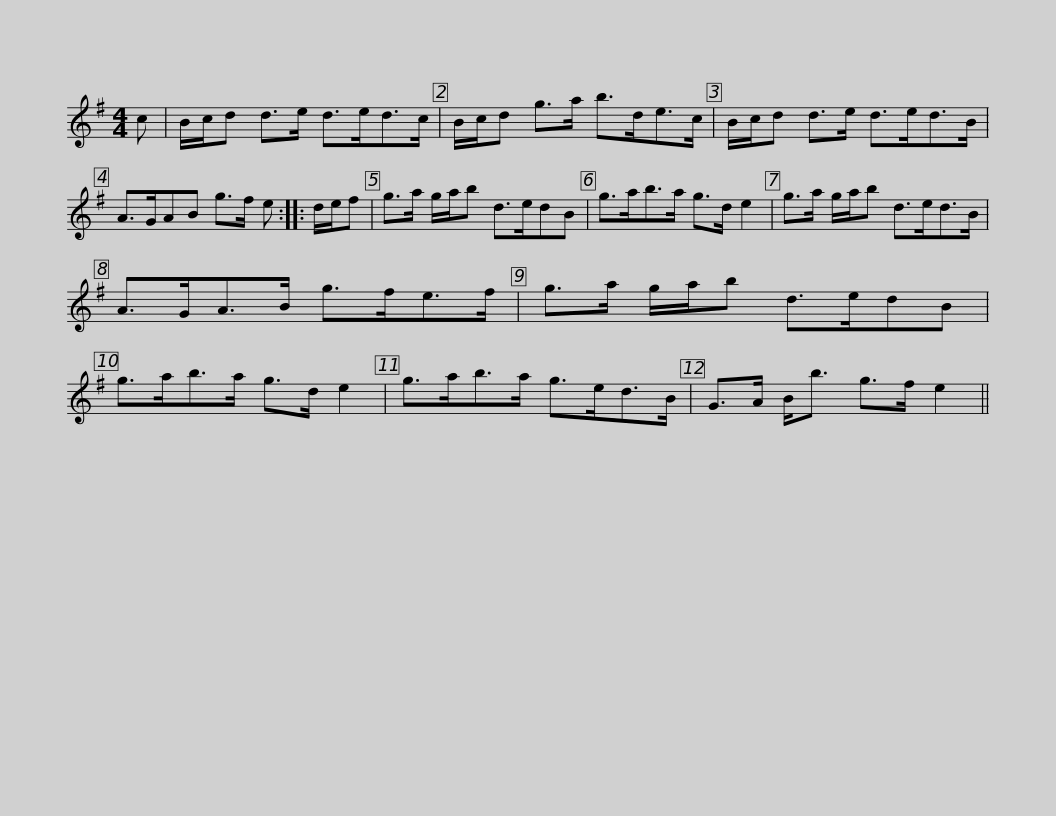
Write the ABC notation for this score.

X:1
L:1/8
M:4/4
I:linebreak $
K:G
V:1 treble
V:1
 c | B/c/d d>e d>ed>c | B/c/d g>a b>de>c | B/c/d d>e d>ed>B | A>GAB g>f e :: %5
 d/e/f |$ g>a g/a/b d>edB | g>ab>a g>d e2 | g>a g/a/b d>ed>B | A>GA>B g>fe>f |$ %10
 g>a g/a/b d>edB | g>ab>a g>d e2 | g>ab>a g>ed>B | G>A B<b g>f e2 || %14
